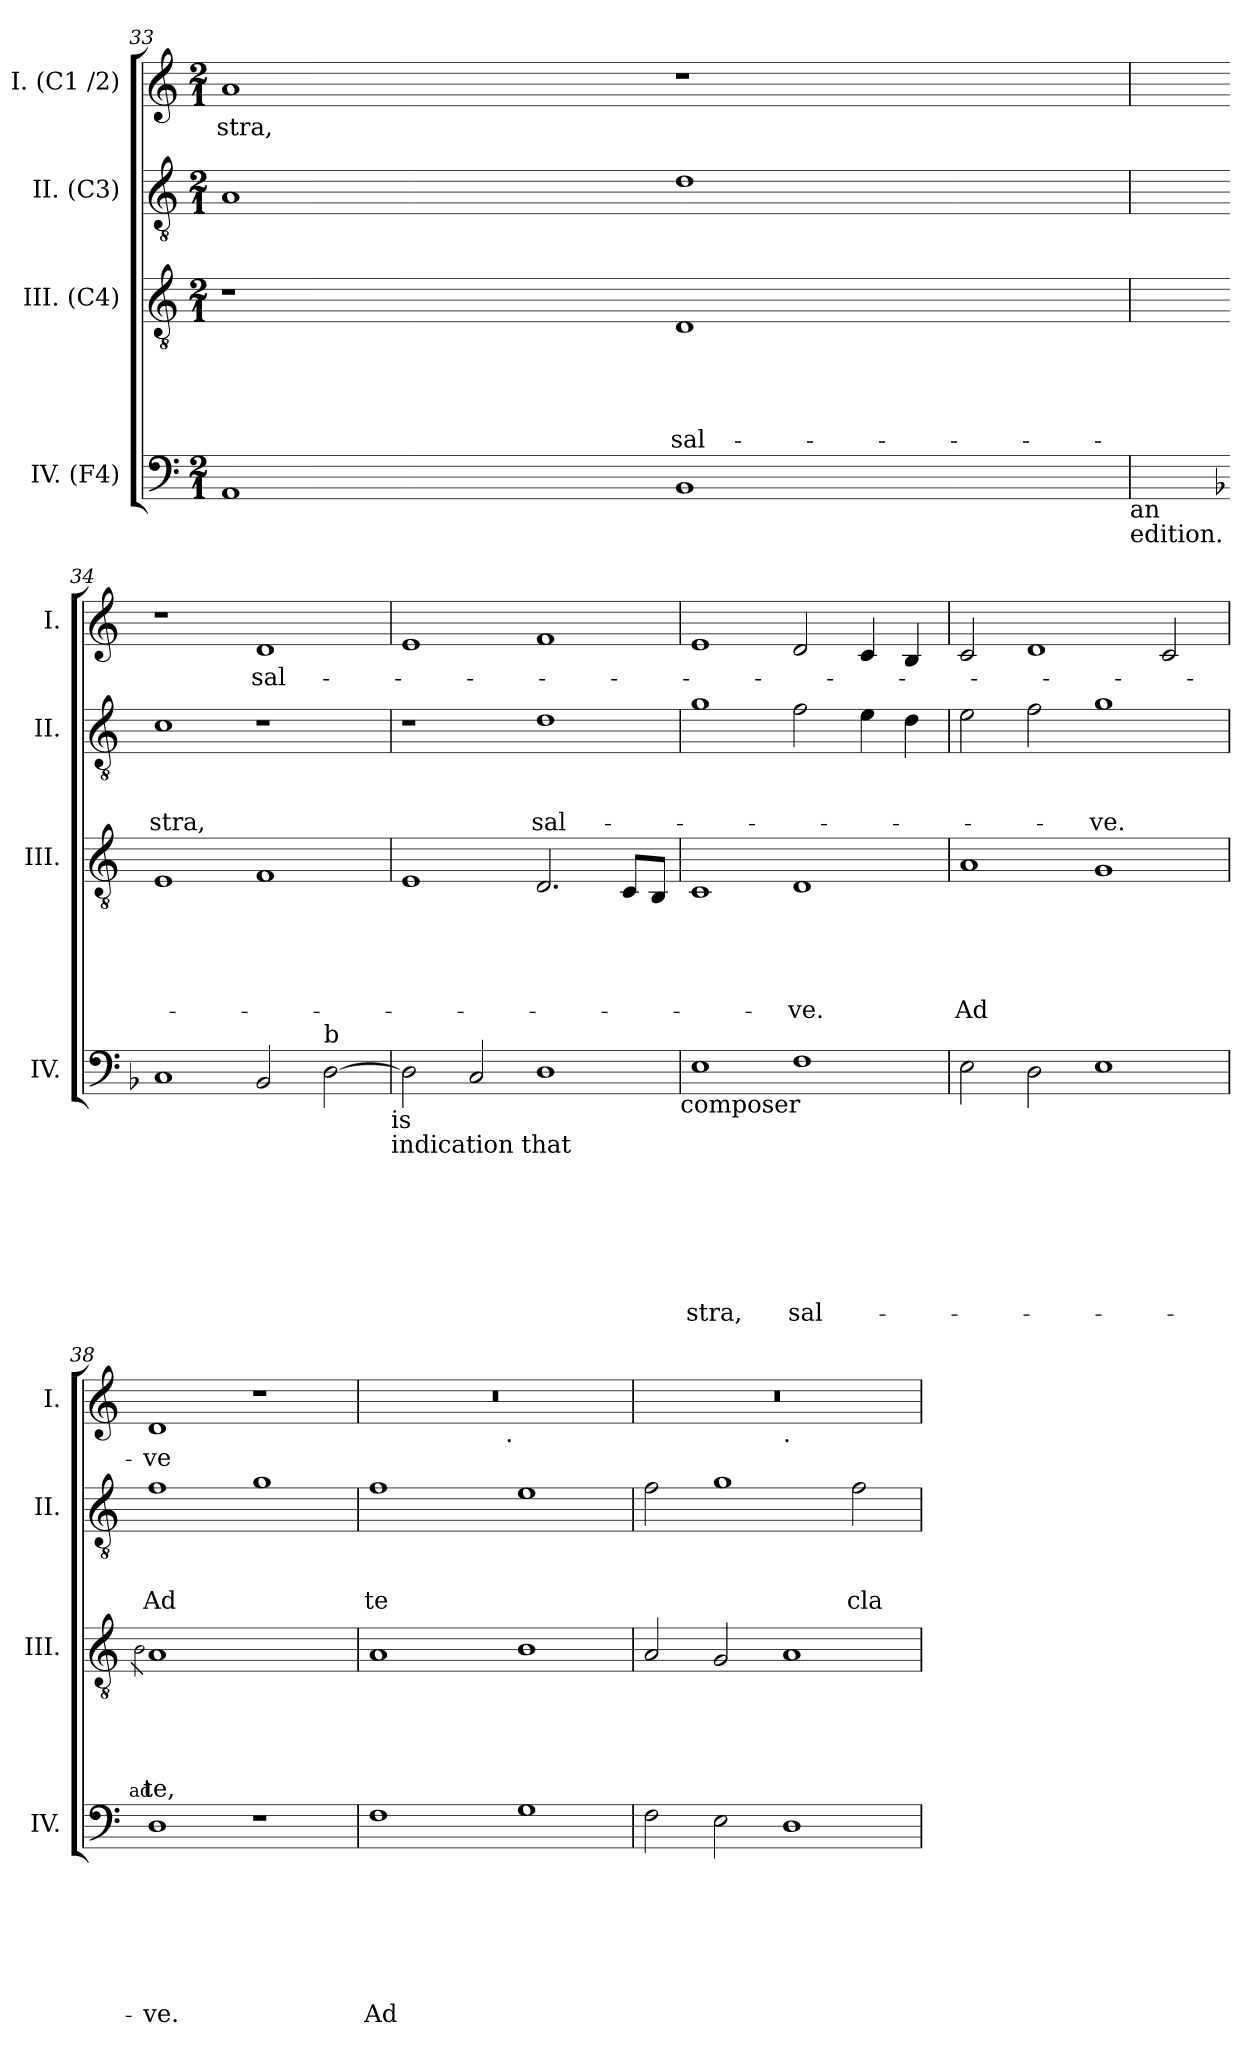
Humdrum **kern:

**kern	**text	**text	**text	**text	**text	**text	**text	**kern	**text	**text	**text	**text	**text	**kern	**text	**text	**text	**kern	**text
*part4	*part4	*part4	*part4	*part4	*part4	*part4	*part4	*part3	*part3	*part3	*part3	*part3	*part3	*part2	*part2	*part2	*part2	*part1	*part1
*staff4	*staff4	*staff4	*staff4	*staff4	*staff4	*staff4	*staff4	*staff3	*staff3	*staff3	*staff3	*staff3	*staff3	*staff2	*staff2	*staff2	*staff2	*staff1	*staff1
*I"IV. (F4)	*	*	*	*	*	*	*	*I"III. (C4)	*	*	*	*	*	*I"II. (C3)	*	*	*	*I"I. (C1 /2)	*
*I'IV.	*	*	*	*	*	*	*	*I'III.	*	*	*	*	*	*I'II.	*	*	*	*I'I.	*
*clefF4	*	*	*	*	*	*	*	*clefGv2	*	*	*	*	*	*clefGv2	*	*	*	*clefG2	*
*k[]	*	*	*	*	*	*	*	*k[]	*	*	*	*	*	*k[]	*	*	*	*k[]	*
*C:	*	*	*	*	*	*	*	*C:	*	*	*	*	*	*C:	*	*	*	*C:	*
*M2/1	*	*	*	*	*	*	*	*M2/1	*	*	*	*	*	*M2/1	*	*	*	*M2/1	*
=33	=33	=33	=33	=33	=33	=33	=33	=33	=33	=33	=33	=33	=33	=33	=33	=33	=33	=33	=33
!	!	!	!	!	!	!	!	!	!	!	!	!	!	!	!	!	!	!	!LO:LY:b
1AA	.	.	.	.	.	.	.	1r	.	.	.	.	.	1A	.	.	.	1a	-stra,
!	!	!	!	!	!	!	!	!	!	!	!	!	!LO:LY:b	!	!	!	!	!	!
1BB	.	.	.	.	.	.	.	1D	.	.	.	.	sal-	1d	.	.	.	1r	.
!LO:TX:b:t=an	!	!	!	!	!	!	!	!	!	!	!	!	!	!	!	!	!	!	!
!LO:TX:b:t=edition.	!	!	!	!	!	!	!	!	!	!	!	!	!	!	!	!	!	!	!
=34	=34	=34	=34	=34	=34	=34	=34	=34	=34	=34	=34	=34	=34	=34	=34	=34	=34	=34	=34
*k[b-]	*	*	*	*	*	*	*	*	*	*	*	*	*	*	*	*	*	*	*
*F:	*	*	*	*	*	*	*	*	*	*	*	*	*	*	*	*	*	*	*
!	!	!	!	!	!	!	!	!	!	!	!	!	!	!	!	!	!LO:LY:b	!	!
1C	.	.	.	.	.	.	.	1E	.	.	.	.	.	1c	.	.	-stra,	1r	.
!	!	!	!	!	!	!	!	!	!	!	!	!	!	!	!	!	!	!	!LO:LY:b
2BB-/	.	.	.	.	.	.	.	1F	.	.	.	.	.	1r	.	.	.	1d	sal-
!LO:TX:a:t=b	!	!	!	!	!	!	!	!	!	!	!	!	!	!	!	!	!	!	!
[>2D\	.	.	.	.	.	.	.	.	.	.	.	.	.	.	.	.	.	.	.
!LO:TX:b:t=is	!	!	!	!	!	!	!	!	!	!	!	!	!	!	!	!	!	!	!
!LO:TX:b:t=indication that	!	!	!	!	!	!	!	!	!	!	!	!	!	!	!	!	!	!	!
=35	=35	=35	=35	=35	=35	=35	=35	=35	=35	=35	=35	=35	=35	=35	=35	=35	=35	=35	=35
2D\]	.	.	.	.	.	.	.	1E	.	.	.	.	.	1r	.	.	.	1e	.
2C/	.	.	.	.	.	.	.	.	.	.	.	.	.	.	.	.	.	.	.
!	!	!	!	!	!	!	!	!	!	!	!	!	!	!	!	!	!LO:LY:b	!	!
1D	.	.	.	.	.	.	.	2.D/	.	.	.	.	.	1d	.	.	sal-	1f	.
.	.	.	.	.	.	.	.	8C/L	.	.	.	.	.	.	.	.	.	.	.
.	.	.	.	.	.	.	.	8BB/J	.	.	.	.	.	.	.	.	.	.	.
!LO:TX:b:t=composer	!	!	!	!	!	!	!	!	!	!	!	!	!	!	!	!	!	!	!
!!LO:LB:g=z
=36	=36	=36	=36	=36	=36	=36	=36	=36	=36	=36	=36	=36	=36	=36	=36	=36	=36	=36	=36
*k[]	*	*	*	*	*	*	*	*	*	*	*	*	*	*	*	*	*	*	*
*C:	*	*	*	*	*	*	*	*	*	*	*	*	*	*	*	*	*	*	*
!	!	!	!	!	!	!	!LO:LY:b	!	!	!	!	!	!	!	!	!	!	!	!
1E	.	.	.	.	.	.	stra,	1C	.	.	.	.	.	1g	.	.	.	1e	.
!	!	!	!	!	!	!	!LO:LY:b	!	!	!	!	!	!LO:LY:b	!	!	!	!	!	!
1F	.	.	.	.	.	.	sal-	1D	.	.	.	.	-ve.	2f\	.	.	.	2d/	.
.	.	.	.	.	.	.	.	.	.	.	.	.	.	4e\	.	.	.	4c/	.
.	.	.	.	.	.	.	.	.	.	.	.	.	.	4d\	.	.	.	4B/	.
=37	=37	=37	=37	=37	=37	=37	=37	=37	=37	=37	=37	=37	=37	=37	=37	=37	=37	=37	=37
!	!	!	!	!	!	!	!	!	!	!	!	!	!LO:LY:b	!	!	!	!	!	!
2E\	.	.	.	.	.	.	.	1A	.	.	.	.	Ad	2e\	.	.	.	2c/	.
2D\	.	.	.	.	.	.	.	.	.	.	.	.	.	2f\	.	.	.	1d	.
!	!	!	!	!	!	!	!	!	!	!	!	!	!	!	!	!	!LO:LY:b	!	!
1E	.	.	.	.	.	.	.	1G	.	.	.	.	.	1g	.	.	-ve.	.	.
.	.	.	.	.	.	.	.	.	.	.	.	.	.	.	.	.	.	2c/	.
=38	=38	=38	=38	=38	=38	=38	=38	=38	=38	=38	=38	=38	=38	=38	=38	=38	=38	=38	=38
*	*	*	*	*	*	*	*	*^	*	*	*	*	*	*	*	*	*	*	*
!	!	!	!	!	!	!	!	!	!	!	!	!	!	!LO:LY:b	!	!	!	!	!	!
.	.	.	.	.	.	.	.	.	2qB\	.	.	.	.	ad	.	.	.	.	.	.
!	!	!	!	!	!	!	!LO:LY:b	!	!	!	!	!	!	!LO:LY:b	!	!	!	!LO:LY:b	!	!LO:LY:b
1D	.	.	.	.	.	.	-ve.	1A	1ryy	.	.	.	.	te,	1f	.	.	Ad	1d	-ve
1r	.	.	.	.	.	.	.	1ryy	1ryy	.	.	.	.	.	1g	.	.	.	1r	.
=39	=39	=39	=39	=39	=39	=39	=39	=39	=39	=39	=39	=39	=39	=39	=39	=39	=39	=39	=39	=39
!	!	!	!	!	!	!	!LO:LY:b	!	!	!	!	!	!	!	!	!	!	!LO:LY:b	!	!
*	*	*	*	*	*	*	*	*v	*v	*	*	*	*	*	*	*	*	*	*^	*
1F	.	.	.	.	.	.	Ad	1A	.	.	.	.	.	1f	.	.	te	0r	2ryy	.
.	.	.	.	.	.	.	.	.	.	.	.	.	.	.	.	.	.	.	4...ryy	.
!	!	!	!	!	!	!	!	!	!	!	!	!	!	!	!	!	!	!	!LO:TX:b:t=.	!
.	.	.	.	.	.	.	.	.	.	.	.	.	.	.	.	.	.	.	1ryy	.
1G	.	.	.	.	.	.	.	1B	.	.	.	.	.	1e	.	.	.	.	.	.
.	.	.	.	.	.	.	.	.	.	.	.	.	.	.	.	.	.	.	32ryy	.
=40	=40	=40	=40	=40	=40	=40	=40	=40	=40	=40	=40	=40	=40	=40	=40	=40	=40	=40	=40	=40
2F\	.	.	.	.	.	.	.	2A/	.	.	.	.	.	2f\	.	.	.	0r	1ryy	.
2E\	.	.	.	.	.	.	.	2G/	.	.	.	.	.	1g	.	.	.	.	.	.
!	!	!	!	!	!	!	!	!	!	!	!	!	!	!	!	!	!	!	!LO:TX:b:t=.	!
1D	.	.	.	.	.	.	.	1A	.	.	.	.	.	.	.	.	.	.	1ryy	.
!	!	!	!	!	!	!	!	!	!	!	!	!	!	!	!	!	!LO:LY:b	!	!	!
.	.	.	.	.	.	.	.	.	.	.	.	.	.	2f\	.	.	cla-	.	.	.
*	*	*	*	*	*	*	*	*	*	*	*	*	*	*	*	*	*	*v	*v	*
=	=	=	=	=	=	=	=	=	=	=	=	=	=	=	=	=	=	=	=
*-	*-	*-	*-	*-	*-	*-	*-	*-	*-	*-	*-	*-	*-	*-	*-	*-	*-	*-	*-
